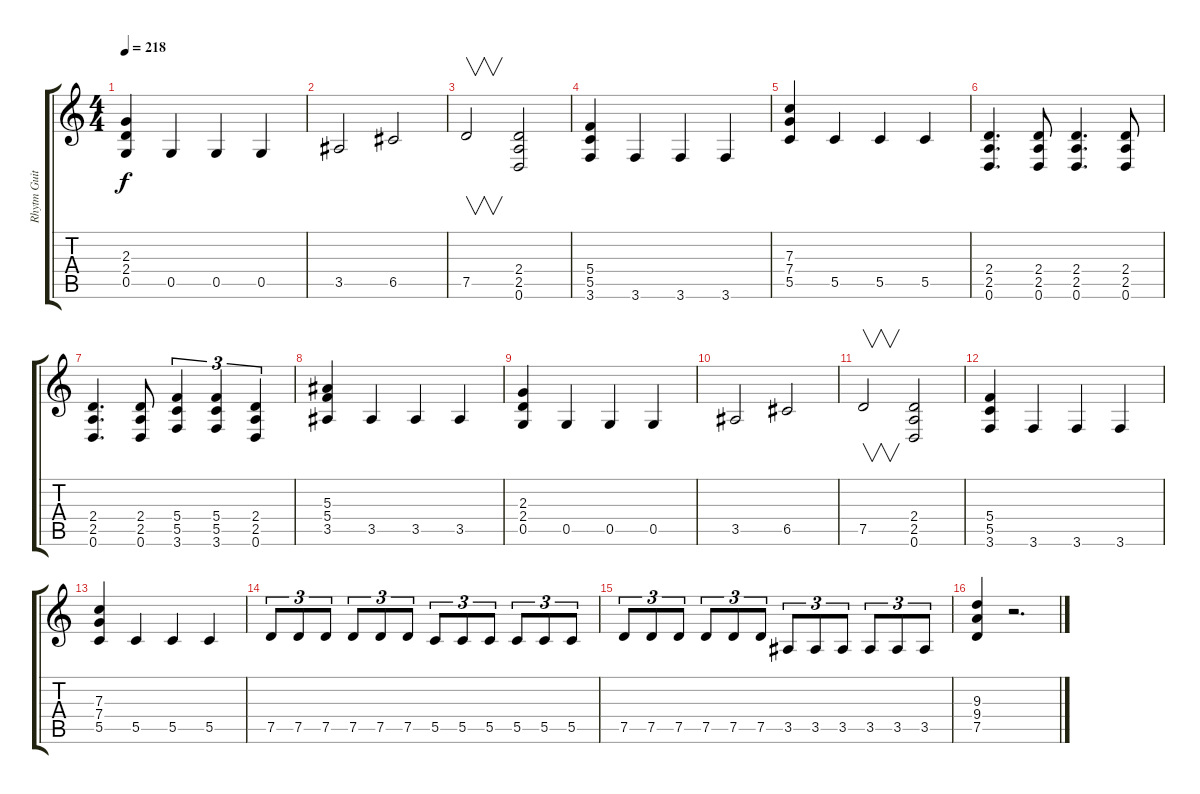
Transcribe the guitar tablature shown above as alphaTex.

\track ("Rhytm Guitar" "Rhytm Guit") {instrument distortionguitar}
\staff {score tabs}
\tuning (D4 A3 F3 C3 G2 D2) {hide}
\ts (4 4)
\tempo 218
\clef g2
\ks c
(2.3 2.4 0.5).4{dy f} 0.5.4 0.5.4 0.5.4 |
3.5.2 6.5.2 |
7.5.2{v} (2.4 2.5 0.6).2 |
(5.4 5.5 3.6).4 3.6.4 3.6.4 3.6.4 |
(7.3 7.4 5.5).4 5.5.4 5.5.4 5.5.4 |
(2.4 2.5 0.6).4{d} (2.4 2.5 0.6).8 (2.4 2.5 0.6).4{d} (2.4 2.5 0.6).8 |
(2.4 2.5 0.6).4{d} (2.4 2.5 0.6).8 (5.4 5.5 3.6).4{tu (3 2)} (5.4 5.5 3.6).4{tu (3 2)} (2.4 2.5 0.6).4{tu (3 2)} |
(5.3 5.4 3.5).4 3.5.4 3.5.4 3.5.4 |
(2.3 2.4 0.5).4 0.5.4 0.5.4 0.5.4 |
3.5.2 6.5.2 |
7.5.2{v} (2.4 2.5 0.6).2 |
(5.4 5.5 3.6).4 3.6.4 3.6.4 3.6.4 |
(7.3 7.4 5.5).4 5.5.4 5.5.4 5.5.4 |
7.5.8{tu (3 2)} 7.5.8{tu (3 2)} 7.5.8{tu (3 2)} 7.5.8{tu (3 2)} 7.5.8{tu (3 2)} 7.5.8{tu (3 2)} 5.5.8{tu (3 2)} 5.5.8{tu (3 2)} 5.5.8{tu (3 2)} 5.5.8{tu (3 2)} 5.5.8{tu (3 2)} 5.5.8{tu (3 2)} |
7.5.8{tu (3 2)} 7.5.8{tu (3 2)} 7.5.8{tu (3 2)} 7.5.8{tu (3 2)} 7.5.8{tu (3 2)} 7.5.8{tu (3 2)} 3.5.8{tu (3 2)} 3.5.8{tu (3 2)} 3.5.8{tu (3 2)} 3.5.8{tu (3 2)} 3.5.8{tu (3 2)} 3.5.8{tu (3 2)} |
(9.3 9.4 7.5).4 r.2{d}
